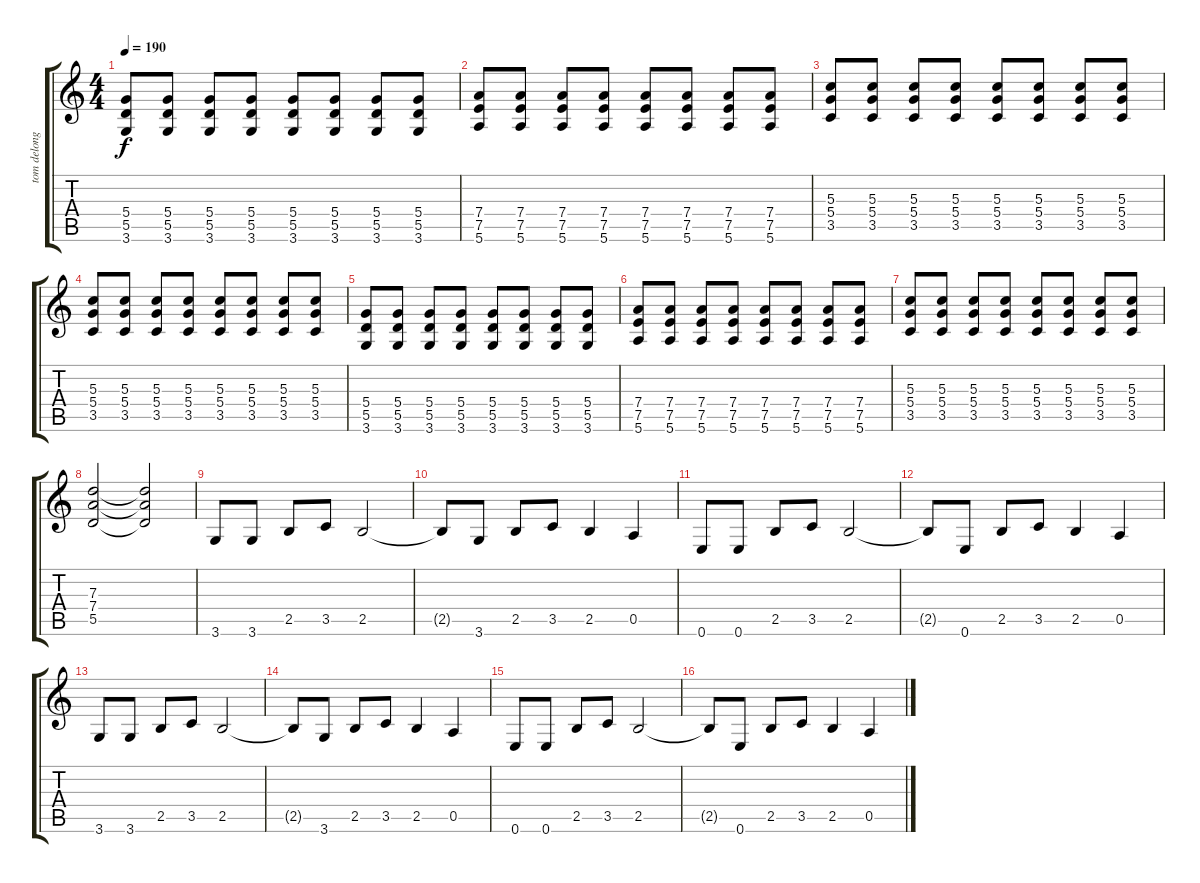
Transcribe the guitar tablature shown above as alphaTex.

\track ("tom delonge" "tom delong") {instrument distortionguitar}
\staff {score tabs}
\tuning (E4 B3 G3 D3 A2 E2) {hide}
\ts (4 4)
\tempo 190
\clef g2
\ks c
(5.4 5.5 3.6).8{dy f} (5.4 5.5 3.6).8 (5.4 5.5 3.6).8 (5.4 5.5 3.6).8 (5.4 5.5 3.6).8 (5.4 5.5 3.6).8 (5.4 5.5 3.6).8 (5.4 5.5 3.6).8 |
(7.4 7.5 5.6).8 (7.4 7.5 5.6).8 (7.4 7.5 5.6).8 (7.4 7.5 5.6).8 (7.4 7.5 5.6).8 (7.4 7.5 5.6).8 (7.4 7.5 5.6).8 (7.4 7.5 5.6).8 |
(5.3 5.4 3.5).8 (5.3 5.4 3.5).8 (5.3 5.4 3.5).8 (5.3 5.4 3.5).8 (5.3 5.4 3.5).8 (5.3 5.4 3.5).8 (5.3 5.4 3.5).8 (5.3 5.4 3.5).8 |
(5.3 5.4 3.5).8 (5.3 5.4 3.5).8 (5.3 5.4 3.5).8 (5.3 5.4 3.5).8 (5.3 5.4 3.5).8 (5.3 5.4 3.5).8 (5.3 5.4 3.5).8 (5.3 5.4 3.5).8 |
(5.4 5.5 3.6).8 (5.4 5.5 3.6).8 (5.4 5.5 3.6).8 (5.4 5.5 3.6).8 (5.4 5.5 3.6).8 (5.4 5.5 3.6).8 (5.4 5.5 3.6).8 (5.4 5.5 3.6).8 |
(7.4 7.5 5.6).8 (7.4 7.5 5.6).8 (7.4 7.5 5.6).8 (7.4 7.5 5.6).8 (7.4 7.5 5.6).8 (7.4 7.5 5.6).8 (7.4 7.5 5.6).8 (7.4 7.5 5.6).8 |
(5.3 5.4 3.5).8 (5.3 5.4 3.5).8 (5.3 5.4 3.5).8 (5.3 5.4 3.5).8 (5.3 5.4 3.5).8 (5.3 5.4 3.5).8 (5.3 5.4 3.5).8 (5.3 5.4 3.5).8 |
(7.3 7.4 5.5).2 (7.3{t} 7.4{t} 5.5{t}).2 |
3.6.8 3.6.8 2.5.8 3.5.8 2.5.2 |
2.5{t}.8 3.6.8 2.5.8 3.5.8 2.5.4 0.5.4 |
0.6.8 0.6.8 2.5.8 3.5.8 2.5.2 |
2.5{t}.8 0.6.8 2.5.8 3.5.8 2.5.4 0.5.4 |
3.6.8 3.6.8 2.5.8 3.5.8 2.5.2 |
2.5{t}.8 3.6.8 2.5.8 3.5.8 2.5.4 0.5.4 |
0.6.8 0.6.8 2.5.8 3.5.8 2.5.2 |
2.5{t}.8 0.6.8 2.5.8 3.5.8 2.5.4 0.5.4
